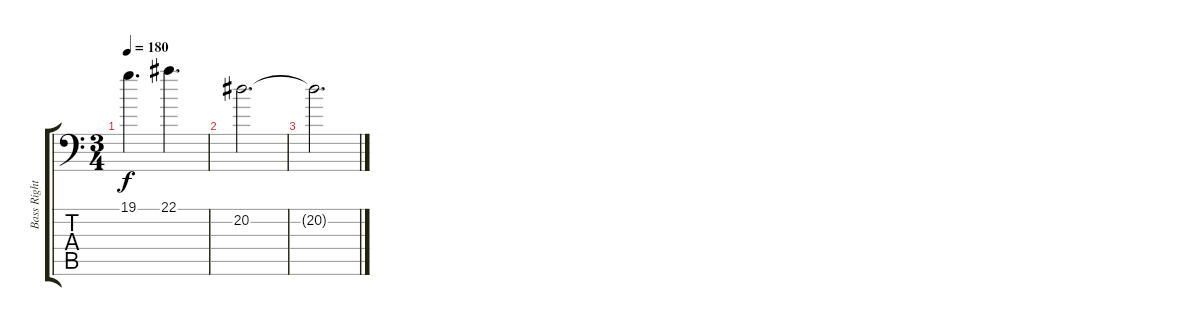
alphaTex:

\track ("Bass Right" "Bass Right") {instrument electricbassfinger}
\staff {score tabs}
\tuning (C3 G2 D2 A1 E1 B0) {hide}
\ts (3 4)
\tempo 180
\clef f4
\ks c
19.1.4{d dy f} 22.1.4{d} |
20.2.2{d} |
20.2{t}.2{d}
